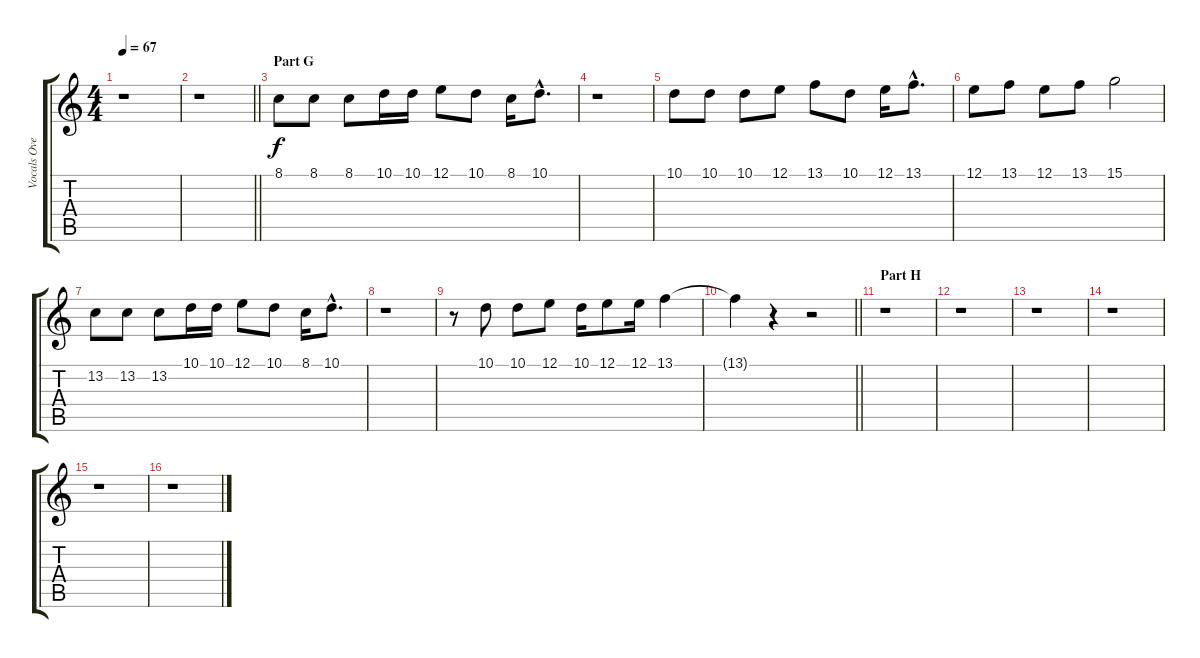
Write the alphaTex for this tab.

\track ("Vocals Overdub" "Vocals Ove") {instrument trumpet}
\staff {score tabs}
\tuning (E4 B3 G3 D3 A2 E2) {hide}
\ts (4 4)
\tempo 67
\clef g2
\ks c
r.1{dy f} |
\barLineRight lightlight
r.1 |
\section ("" "Part G")
8.1.8 8.1.8 8.1.8 10.1.16 10.1.16 12.1.8 10.1.8 8.1.16 10.1{hac}.8{d} |
r.1 |
10.1.8 10.1.8 10.1.8 12.1.8 13.1.8 10.1.8 12.1.16 13.1{hac}.8{d} |
12.1.8 13.1.8 12.1.8 13.1.8 15.1.2 |
13.2.8 13.2.8 13.2.8 10.1.16 10.1.16 12.1.8 10.1.8 8.1.16 10.1{hac}.8{d} |
r.1 |
r.8 10.1.8 10.1.8 12.1.8 10.1.16 12.1.8 12.1.16 13.1.4 |
\barLineRight lightlight
13.1{t}.4 r.4 r.2 |
\section ("" "Part H")
r.1 |
r.1 |
r.1 |
r.1 |
r.1 |
r.1
